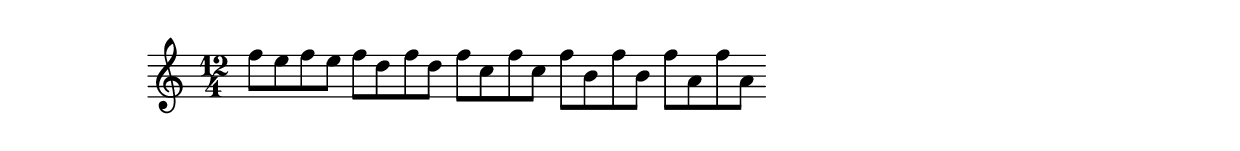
\version "1.7.16"
\header {
	texidoc = "For juxtaposed chords with the same direction, a
slight optical correction is used. It is constant, and only works if
two chords have no common head-positions range."
}

\score { \notes \relative c'' {
\stemDown
\time 12/4
[f8 e f e]  f-[ d f d]  f-[ c f c]  f-[ b, f' b,]  f'-[ a, f' a,]
}
\paper { raggedright = ##t}
}
%% new-chords-done %%
